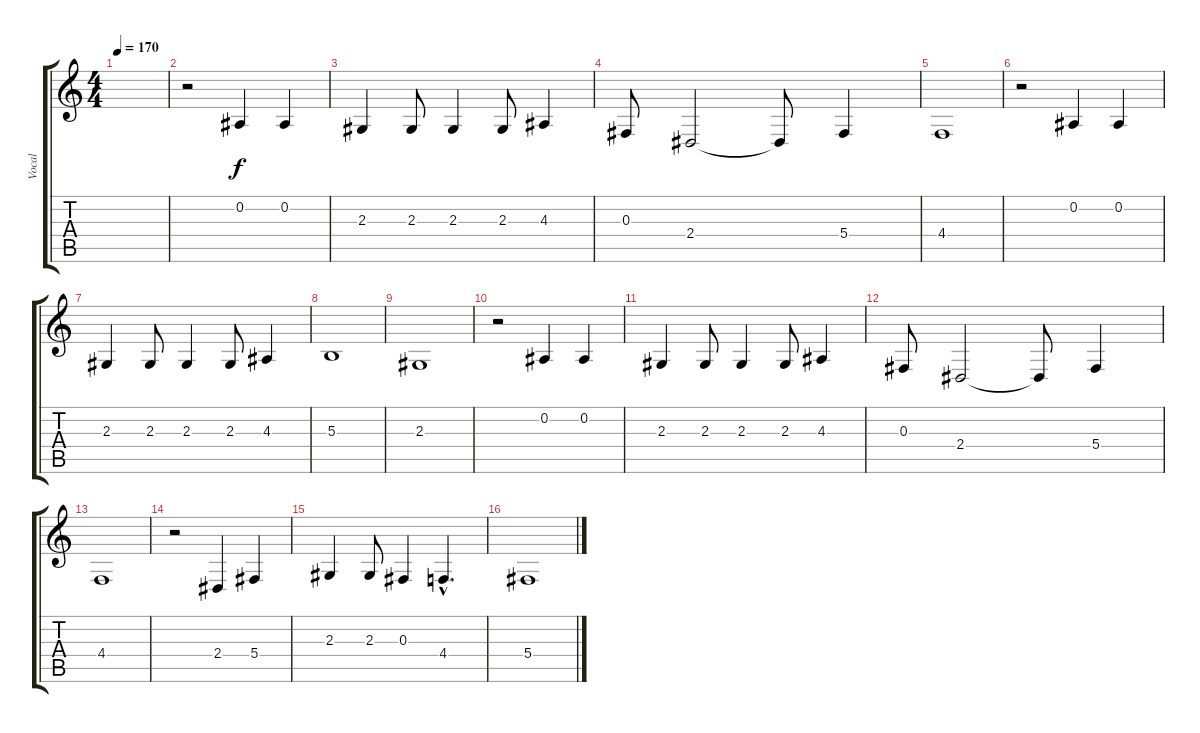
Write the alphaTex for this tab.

\track ("Vocal" "Vocal") {instrument violin}
\staff {score tabs}
\tuning (Eb4 Bb3 Gb3 Db3 Ab2 Eb2) {hide}
\ts (4 4)
\tempo 170
\clef g2
\ks c
|
r.2 0.2.4 0.2.4 |
2.3.4 2.3.8 2.3.4 2.3.8 4.3.4 |
0.3.8 2.4.2 2.4{t}.8 5.4.4 |
4.4.1 |
r.2 0.2.4 0.2.4 |
2.3.4 2.3.8 2.3.4 2.3.8 4.3.4 |
5.3.1 |
2.3.1 |
r.2 0.2.4 0.2.4 |
2.3.4 2.3.8 2.3.4 2.3.8 4.3.4 |
0.3.8 2.4.2 2.4{t}.8 5.4.4 |
4.4.1 |
r.2 2.4.4 5.4.4 |
2.3.4 2.3.8 0.3.4 4.4{hac}.4{d} |
5.4.1
